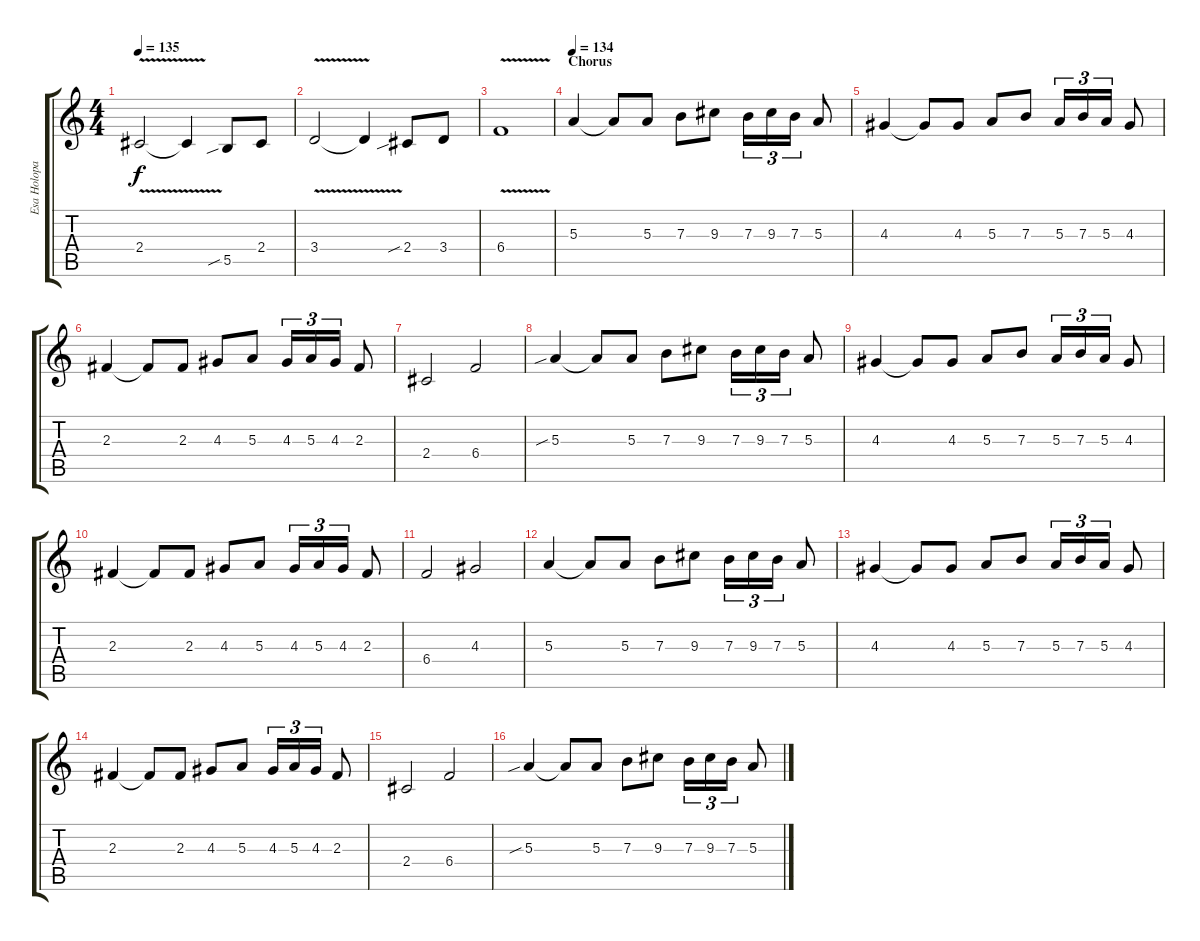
\track ("Esa Holopainen" "Esa Holopa") {instrument distortionguitar}
\staff {score tabs}
\tuning (Db4 Ab3 E3 B2 Gb2 Db2) {hide}
\ts (4 4)
\tempo 135
\clef g2
\ks c
2.4{v}.2{dy f} 2.4{t}.4 5.5{sib}.8 2.4.8 |
3.4{v}.2 3.4{t}.4 2.4{sib}.8 3.4.8 |
6.4{v}.1 |
\section ("" "Chorus")
\tempo 134
5.3.4 5.3{t}.8 5.3.8 7.3.8 9.3.8 7.3.16{tu (3 2)} 9.3.16{tu (3 2)} 7.3.16{tu (3 2)} 5.3.8 |
4.3.4 4.3{t}.8 4.3.8 5.3.8 7.3.8 5.3.16{tu (3 2)} 7.3.16{tu (3 2)} 5.3.16{tu (3 2)} 4.3.8 |
2.3.4 2.3{t}.8 2.3.8 4.3.8 5.3.8 4.3.16{tu (3 2)} 5.3.16{tu (3 2)} 4.3.16{tu (3 2)} 2.3.8 |
2.4.2 6.4.2 |
5.3{sib}.4 5.3{t}.8 5.3.8 7.3.8 9.3.8 7.3.16{tu (3 2)} 9.3.16{tu (3 2)} 7.3.16{tu (3 2)} 5.3.8 |
4.3.4 4.3{t}.8 4.3.8 5.3.8 7.3.8 5.3.16{tu (3 2)} 7.3.16{tu (3 2)} 5.3.16{tu (3 2)} 4.3.8 |
2.3.4 2.3{t}.8 2.3.8 4.3.8 5.3.8 4.3.16{tu (3 2)} 5.3.16{tu (3 2)} 4.3.16{tu (3 2)} 2.3.8 |
6.4.2 4.3.2 |
5.3.4 5.3{t}.8 5.3.8 7.3.8 9.3.8 7.3.16{tu (3 2)} 9.3.16{tu (3 2)} 7.3.16{tu (3 2)} 5.3.8 |
4.3.4 4.3{t}.8 4.3.8 5.3.8 7.3.8 5.3.16{tu (3 2)} 7.3.16{tu (3 2)} 5.3.16{tu (3 2)} 4.3.8 |
2.3.4 2.3{t}.8 2.3.8 4.3.8 5.3.8 4.3.16{tu (3 2)} 5.3.16{tu (3 2)} 4.3.16{tu (3 2)} 2.3.8 |
2.4.2 6.4.2 |
5.3{sib}.4 5.3{t}.8 5.3.8 7.3.8 9.3.8 7.3.16{tu (3 2)} 9.3.16{tu (3 2)} 7.3.16{tu (3 2)} 5.3.8
